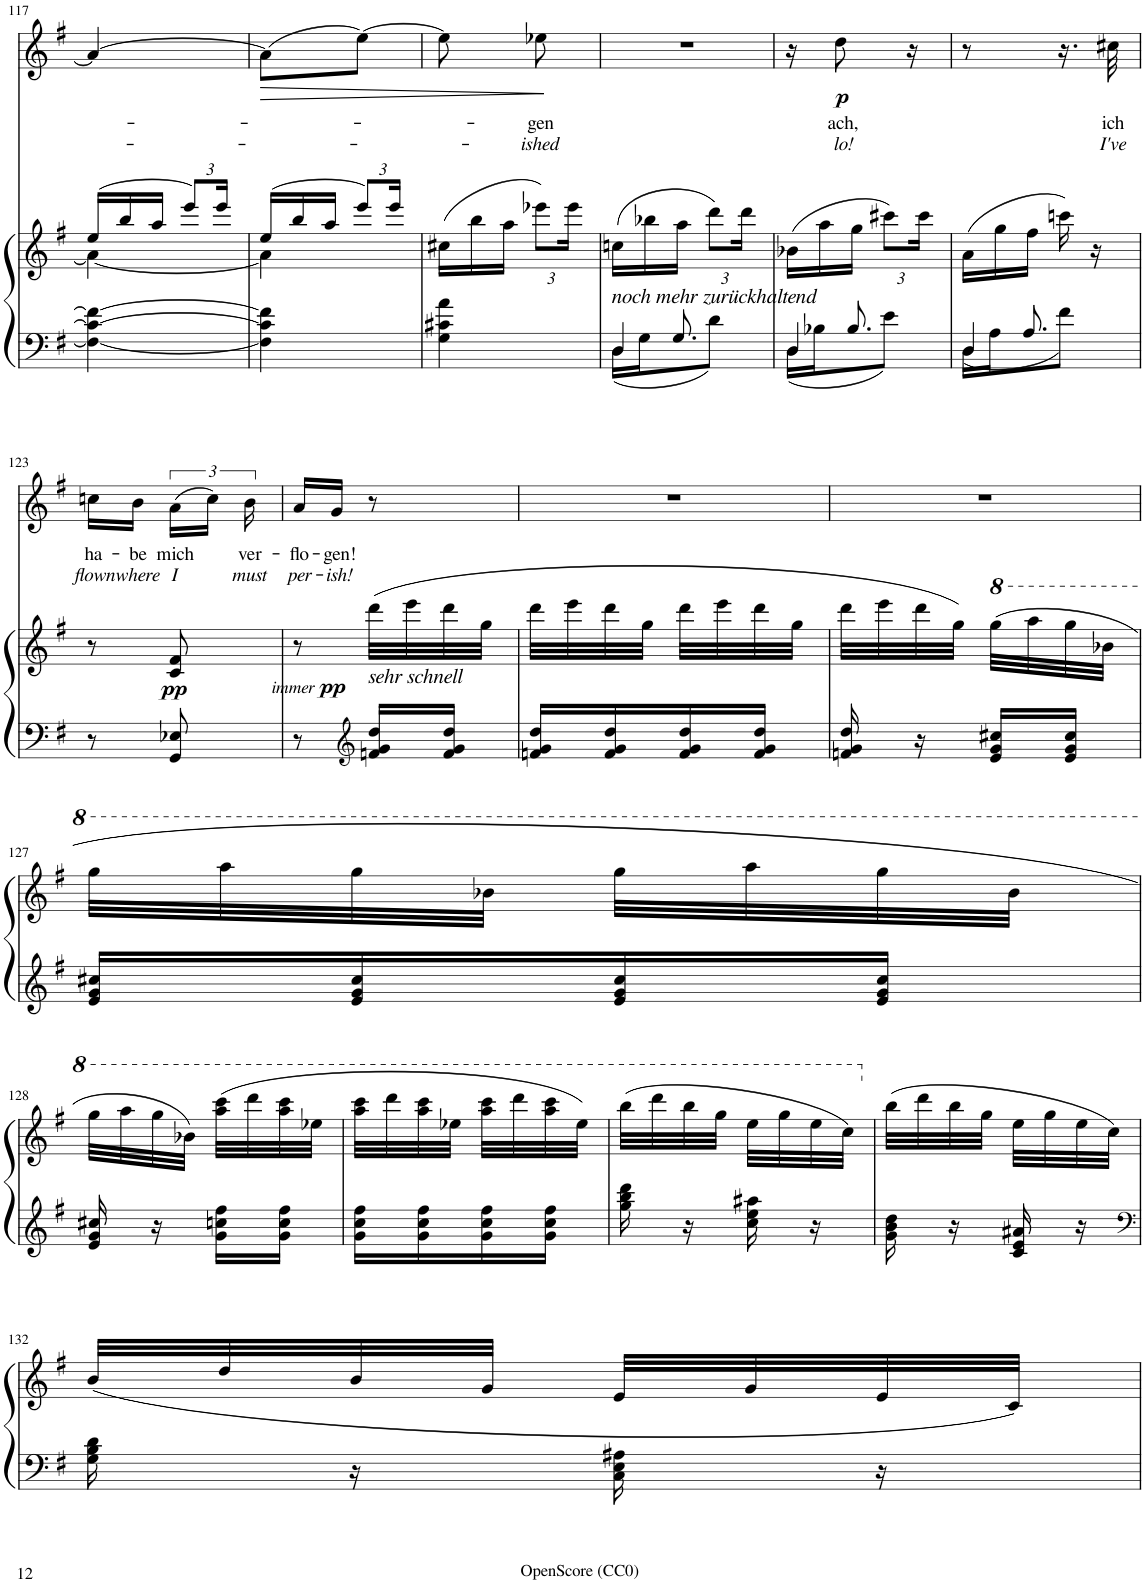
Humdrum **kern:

**kern	**kern	**dynam	**kern	**text	**text	**dynam
*part2	*part2	*part2	*part1	*part1	*part1	*part1
*staff3	*staff2	*staff2/3	*staff1	*staff1	*staff1	*staff1
*I"Piano	*	*	*I"Voice	*	*	*
*I'Pno	*	*	*	*	*	*
!!LO:PB:g=z
*clefF4	*clefG2	*	*clefG2	*	*	*
*k[f#]	*k[f#]	*	*k[f#]	*	*	*
*M4/16	*M4/16	*	*M4/16	*	*	*
*	*Xbrackettup	*	*	*	*	*
=117	=117	=117	=117	=117	=117	=117
*	*^	*	*	*	*	*
4F#\_ 4c\_ 4f#\_	(24ee/LL	4a\_	.	4a/_	.	.	.
.	24bb/	.	.	.	.	.	.
.	24aa/JJ	.	.	.	.	.	.
.	12eee/L)	.	.	.	.	.	.
.	24eee/Jk	.	.	.	.	.	.
=118	=118	=118	=118	=118	=118	=118	=118
!	!	!	!	!	!	!	!LO:HP:b
4F#\] 4c\] 4f#\]	(24ee/LL	4a\]	.	(8a\L]	.	.	>
.	24bb/	.	.	.	.	.	.
.	24aa/JJ	.	.	.	.	.	.
.	12eee/L)	.	.	[8ee\J)	.	.	.
.	24eee/Jk	.	.	.	.	.	.
*	*v	*v	*	*	*	*	*
=119	=119	=119	=119	=119	=119	=119
4G\ 4c#X\ 4a\	(24cc#X\LL	.	8ee\]	.	.	.
.	24bb\	.	.	.	.	.
.	24aa\JJ	.	.	.	.	.
!	!	!	!	!LO:LY:b	!LO:LY:b	!
.	12eee-X\L)	.	8ee-X\	-gen	-ished	]
.	24eee-\Jk	.	.	.	.	.
=120	=120	=120	=120	=120	=120	=120
*^	*	*	*	*	*	*
!	!	!LO:TX:b:i:t=noch mehr zurückhaltend	!	!	!	!	!
16D/	16D\LL	(24ccn\LL	.	4r	.	.	.
.	.	24bb-X\	.	.	.	.	.
8.G/	16G\J	.	.	.	.	.	.
.	.	24aa\JJ	.	.	.	.	.
.	8d\J	12ddd\L)	.	.	.	.	.
.	.	24ddd\Jk	.	.	.	.	.
=121	=121	=121	=121	=121	=121	=121	=121
16D/	16D\LL	(24b-X\LL	.	16r	.	.	.
.	.	24aa\	.	.	.	.	.
!	!	!	!	!	!LO:LY:b	!LO:LY:b	!LO:DY:b
8.B/	16B-X\J	.	.	8dd\	ach,	lo!	p
.	.	24gg\JJ	.	.	.	.	.
.	8e\J	12ccc#X\L)	.	.	.	.	.
.	.	.	.	16r	.	.	.
.	.	24ccc#\Jk	.	.	.	.	.
=122	=122	=122	=122	=122	=122	=122	=122
16D/	16D\LL	(24a\LL	.	8r	.	.	.
.	.	24gg\	.	.	.	.	.
8.A/	16A\J	.	.	.	.	.	.
.	.	24ff#\JJ	.	.	.	.	.
.	8f#\J	16cccn\)	.	16.r	.	.	.
.	.	16r	.	.	.	.	.
!	!	!	!	!	!LO:LY:b	!LO:LY:b	!
.	.	.	.	32cc#X\	ich	I've	.
*v	*v	*	*	*	*	*	*
!!LO:LB:g=z
=123	=123	=123	=123	=123	=123	=123
!	!	!	!	!LO:LY:b	!LO:LY:b	!
8r	8r	.	16ccn\LL	ha-	flown	.
!	!	!	!	!LO:LY:b	!LO:LY:b	!
.	.	.	16b\JJ	-be	where	.
!	!	!LO:DY:b	!	!LO:LY:b	!LO:LY:b	!
8GG/ 8E-X/	8c/ 8f#/	pp	(24a\LL	mich	I	.
.	.	.	24cc\JJ)	.	.	.
!	!	!	!	!LO:LY:b	!LO:LY:b	!
.	.	.	24b\	ver-	must	.
=124	=124	=124	=124	=124	=124	=124
!	!	!LO:DY:b	!	!LO:LY:b	!LO:LY:b	!
!	!	!LO:DY:n=1:b	!	!	!	!
8r	8r	other-dynamics pp	16a/LL	-flo-	per-	.
!	!	!	!	!LO:LY:b	!LO:LY:b	!
.	.	.	16g/JJ	-gen!	-ish!	.
*clefG2	*	*	*	*	*	*
!	!LO:TX:b:i:t=sehr schnell	!	!	!	!	!
16fn/ 16g/ 16dd/LL	(32ddd\LLL	.	8r	.	.	.
.	32eee\	.	.	.	.	.
16f/ 16g/ 16dd/JJ	32ddd\	.	.	.	.	.
.	32gg\JJJ	.	.	.	.	.
=125	=125	=125	=125	=125	=125	=125
16fn/ 16g/ 16dd/LL	32ddd\LLL	.	4r	.	.	.
.	32eee\	.	.	.	.	.
16f/ 16g/ 16dd/	32ddd\	.	.	.	.	.
.	32gg\JJJ	.	.	.	.	.
16f/ 16g/ 16dd/	32ddd\LLL	.	.	.	.	.
.	32eee\	.	.	.	.	.
16f/ 16g/ 16dd/JJ	32ddd\	.	.	.	.	.
.	32gg\JJJ	.	.	.	.	.
=126	=126	=126	=126	=126	=126	=126
16fn/ 16g/ 16dd/	32ddd\LLL	.	4r	.	.	.
.	32eee\	.	.	.	.	.
16r	32ddd\	.	.	.	.	.
.	32gg\JJJ)	.	.	.	.	.
*	*8va	*	*	*	*	*
16e/ 16g/ 16cc#X/LL	(32ggg\LLL	.	.	.	.	.
.	32aaa\	.	.	.	.	.
16e/ 16g/ 16cc#/JJ	32ggg\	.	.	.	.	.
.	32bb-X\JJJ	.	.	.	.	.
!!LO:LB:g=z
=127	=127	=127	=127	=127	=127	=127
16e/ 16g/ 16cc#X/LL	32ggg\LLL	.	4r	.	.	.
.	32aaa\	.	.	.	.	.
16e/ 16g/ 16cc#/	32ggg\	.	.	.	.	.
.	32bb-X\JJJ	.	.	.	.	.
16e/ 16g/ 16cc#/	32ggg\LLL	.	.	.	.	.
.	32aaa\	.	.	.	.	.
16e/ 16g/ 16cc#/JJ	32ggg\	.	.	.	.	.
.	32bb-\JJJ	.	.	.	.	.
!!LO:LB:g=z
=128	=128	=128	=128	=128	=128	=128
*k[f#]	*k[f#]	*	*k[f#]	*	*	*
16e/ 16g/ 16cc#X/	32ggg\LLL	.	4r	.	.	.
.	32aaa\	.	.	.	.	.
16r	32ggg\	.	.	.	.	.
.	32bb-X\JJJ)	.	.	.	.	.
16g\ 16ccn\ 16ff#\LL	(32aaa\ 32cccc\LLL	.	.	.	.	.
.	32dddd\	.	.	.	.	.
16g\ 16cc\ 16ff#\JJ	32aaa\ 32cccc\	.	.	.	.	.
.	32eee-X\JJJ	.	.	.	.	.
=129	=129	=129	=129	=129	=129	=129
16g\ 16cc\ 16ff#\LL	32aaa\ 32cccc\LLL	.	4r	.	.	.
.	32dddd\	.	.	.	.	.
16g\ 16cc\ 16ff#\	32aaa\ 32cccc\	.	.	.	.	.
.	32eee-X\JJJ	.	.	.	.	.
16g\ 16cc\ 16ff#\	32aaa\ 32cccc\LLL	.	.	.	.	.
.	32dddd\	.	.	.	.	.
16g\ 16cc\ 16ff#\JJ	32aaa\ 32cccc\	.	.	.	.	.
.	32eee-\JJJ)	.	.	.	.	.
=130	=130	=130	=130	=130	=130	=130
16gg\ 16bb\ 16ddd\	(32bbb\LLL	.	4r	.	.	.
.	32dddd\	.	.	.	.	.
16r	32bbb\	.	.	.	.	.
.	32ggg\JJJ	.	.	.	.	.
16cc\ 16ee\ 16aa#X\	32eee\LLL	.	.	.	.	.
.	32ggg\	.	.	.	.	.
16r	32eee\	.	.	.	.	.
.	32ccc\JJJ)	.	.	.	.	.
=131	=131	=131	=131	=131	=131	=131
*	*X8va	*	*	*	*	*
16g\ 16b\ 16dd\	(32bb\LLL	.	4r	.	.	.
.	32ddd\	.	.	.	.	.
16r	32bb\	.	.	.	.	.
.	32gg\JJJ	.	.	.	.	.
16c/ 16e/ 16a#X/	32ee\LLL	.	.	.	.	.
.	32gg\	.	.	.	.	.
16r	32ee\	.	.	.	.	.
.	32cc\JJJ)	.	.	.	.	.
!!LO:LB:g=z
=132	=132	=132	=132	=132	=132	=132
*clefF4	*	*	*	*	*	*
16G\ 16B\ 16d\	(32b/LLL	.	4r	.	.	.
.	32dd/	.	.	.	.	.
16r	32b/	.	.	.	.	.
.	32g/JJJ	.	.	.	.	.
16C\ 16E\ 16A#X\	32e/LLL	.	.	.	.	.
.	32g/	.	.	.	.	.
16r	32e/	.	.	.	.	.
.	32c/JJJ)	.	.	.	.	.
=	=	=	=	=	=	=
*-	*-	*-	*-	*-	*-	*-
